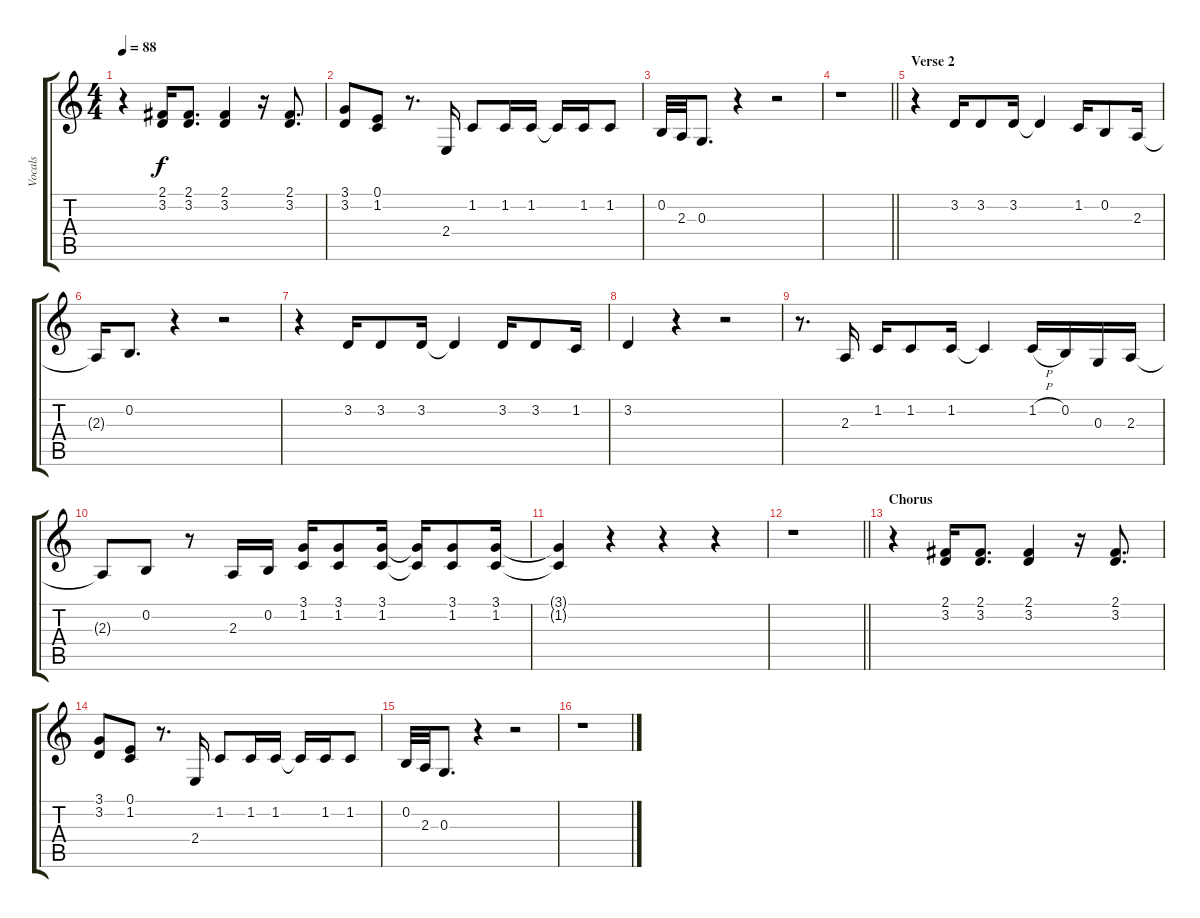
\track ("Vocals" "Vocals") {instrument stringensemble1}
\staff {score tabs}
\tuning (E4 B3 G3 D3 A2 E2) {hide}
\ts (4 4)
\tempo 88
\clef g2
\ks c
r.4{dy f} (2.1 3.2).16 (2.1 3.2).8{d} (2.1 3.2).4 r.16 (2.1 3.2).8{d} |
(3.1 3.2).8 (0.1 1.2).8 r.8{d} 2.4.16 1.2.8 1.2.16 1.2.16 1.2{t}.16 1.2.16 1.2.8 |
0.2.32 2.3.32 0.3.8{d} r.4 r.2 |
\barLineRight lightlight
r.1 |
\section ("" "Verse 2")
r.4 3.2.16 3.2.8 3.2.16 3.2{t}.4 1.2.16 0.2.8 2.3.16 |
2.3{t}.16 0.2.8{d} r.4 r.2 |
r.4 3.2.16 3.2.8 3.2.16 3.2{t}.4 3.2.16 3.2.8 1.2.16 |
3.2.4 r.4 r.2 |
r.8{d} 2.3.16 1.2.16 1.2.8 1.2.16 1.2{t}.4 1.2{h}.16 0.2.16 0.3.16 2.3.16 |
2.3{t}.8 0.2.8 r.8 2.3.16 0.2.16 (3.1 1.2).16 (3.1 1.2).8 (3.1 1.2).16 (3.1{t} 1.2{t}).16 (3.1 1.2).8 (3.1 1.2).16 |
(3.1{t} 1.2{t}).4 r.4 r.4 r.4 |
\barLineRight lightlight
r.1 |
\section ("" "Chorus")
r.4 (2.1 3.2).16 (2.1 3.2).8{d} (2.1 3.2).4 r.16 (2.1 3.2).8{d} |
(3.1 3.2).8 (0.1 1.2).8 r.8{d} 2.4.16 1.2.8 1.2.16 1.2.16 1.2{t}.16 1.2.16 1.2.8 |
0.2.32 2.3.32 0.3.8{d} r.4 r.2 |
r.1
